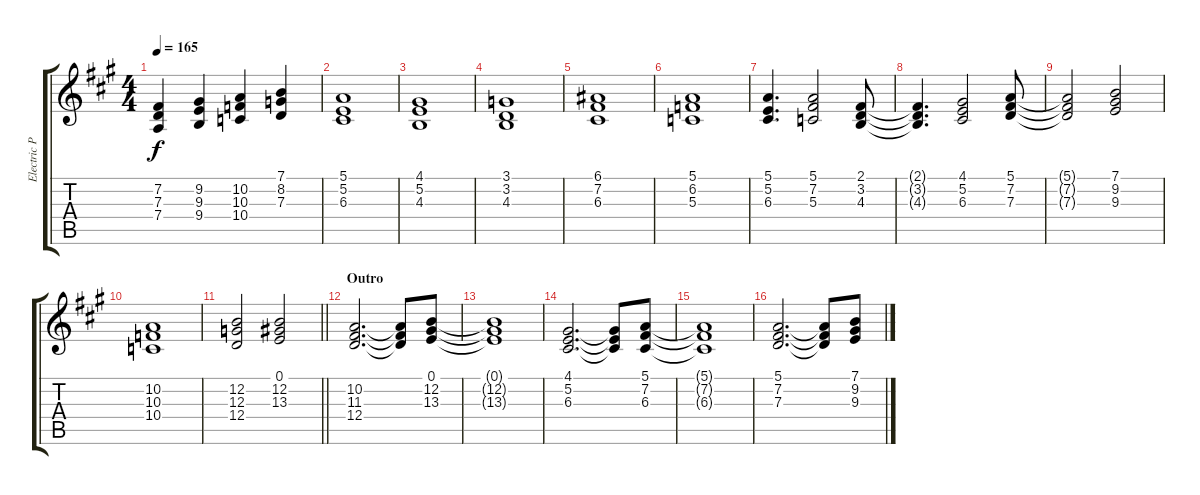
\track ("Electric Piano" "Electric P") {instrument electricgrandpiano}
\staff {score tabs}
\tuning (E4 B3 G3 D3 A2 E2) {hide}
\ts (4 4)
\tempo 165
\clef g2
\ks a
(7.2 7.3 7.4).4{dy f} (9.2 9.3 9.4).4 (10.2 10.3 10.4).4 (7.1 8.2 7.3).4 |
(5.1 5.2 6.3).1 |
(4.1 5.2 4.3).1 |
(3.1 3.2 4.3).1 |
(6.1 7.2 6.3).1 |
(5.1 6.2 5.3).1 |
(5.1 5.2 6.3).4{d} (5.1 7.2 5.3).2 (2.1 3.2 4.3).8 |
(2.1{t} 3.2{t} 4.3{t}).4{d} (4.1 5.2 6.3).2 (5.1 7.2 7.3).8 |
(5.1{t} 7.2{t} 7.3{t}).2 (7.1 9.2 9.3).2 |
(10.2 10.3 10.4).1 |
\barLineRight lightlight
(12.2 12.3 12.4).2 (0.1 12.2 13.3).2 |
\section ("" "Outro")
(10.2 11.3 12.4).2{d} (10.2{t} 11.3{t} 12.4{t}).8 (0.1 12.2 13.3).8 |
(0.1{t} 12.2{t} 13.3{t}).1 |
(4.1 5.2 6.3).2{d} (4.1{t} 5.2{t} 6.3{t}).8 (5.1 7.2 6.3).8 |
(5.1{t} 7.2{t} 6.3{t}).1 |
(5.1 7.2 7.3).2{d} (5.1{t} 7.2{t} 7.3{t}).8 (7.1 9.2 9.3).8
